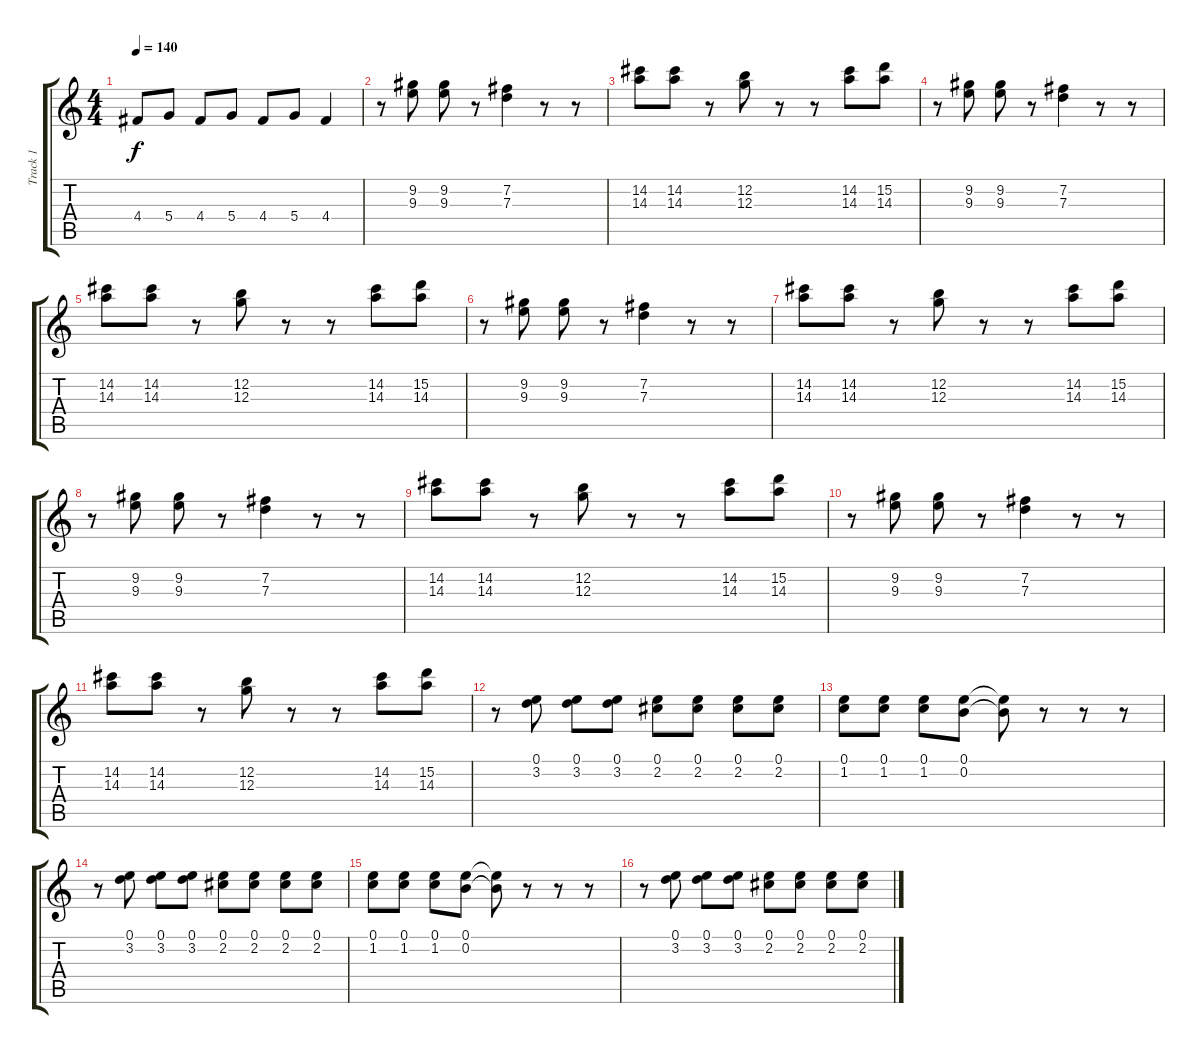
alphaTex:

\track ("Track 1" "Track 1") {instrument distortionguitar}
\staff {score tabs}
\tuning (E4 B3 G3 D3 A2 E2) {hide}
\ts (4 4)
\tempo 140
\clef g2
\ks c
4.4.8{dy f} 5.4.8 4.4.8 5.4.8 4.4.8 5.4.8 4.4.4 |
r.8 (9.2 9.3).8 (9.2 9.3).8 r.8 (7.2 7.3).4 r.8 r.8 |
(14.2 14.3).8 (14.2 14.3).8 r.8 (12.2 12.3).8 r.8 r.8 (14.2 14.3).8 (15.2 14.3).8 |
r.8 (9.2 9.3).8 (9.2 9.3).8 r.8 (7.2 7.3).4 r.8 r.8 |
(14.2 14.3).8 (14.2 14.3).8 r.8 (12.2 12.3).8 r.8 r.8 (14.2 14.3).8 (15.2 14.3).8 |
r.8 (9.2 9.3).8 (9.2 9.3).8 r.8 (7.2 7.3).4 r.8 r.8 |
(14.2 14.3).8 (14.2 14.3).8 r.8 (12.2 12.3).8 r.8 r.8 (14.2 14.3).8 (15.2 14.3).8 |
r.8 (9.2 9.3).8 (9.2 9.3).8 r.8 (7.2 7.3).4 r.8 r.8 |
(14.2 14.3).8 (14.2 14.3).8 r.8 (12.2 12.3).8 r.8 r.8 (14.2 14.3).8 (15.2 14.3).8 |
r.8 (9.2 9.3).8 (9.2 9.3).8 r.8 (7.2 7.3).4 r.8 r.8 |
(14.2 14.3).8 (14.2 14.3).8 r.8 (12.2 12.3).8 r.8 r.8 (14.2 14.3).8 (15.2 14.3).8 |
r.8 (0.1 3.2).8 (0.1 3.2).8 (0.1 3.2).8 (0.1 2.2).8 (0.1 2.2).8 (0.1 2.2).8 (0.1 2.2).8 |
(0.1 1.2).8 (0.1 1.2).8 (0.1 1.2).8 (0.1 0.2).8 (0.1{t} 0.2{t}).8 r.8 r.8 r.8 |
r.8 (0.1 3.2).8 (0.1 3.2).8 (0.1 3.2).8 (0.1 2.2).8 (0.1 2.2).8 (0.1 2.2).8 (0.1 2.2).8 |
(0.1 1.2).8 (0.1 1.2).8 (0.1 1.2).8 (0.1 0.2).8 (0.1{t} 0.2{t}).8 r.8 r.8 r.8 |
r.8 (0.1 3.2).8 (0.1 3.2).8 (0.1 3.2).8 (0.1 2.2).8 (0.1 2.2).8 (0.1 2.2).8 (0.1 2.2).8
